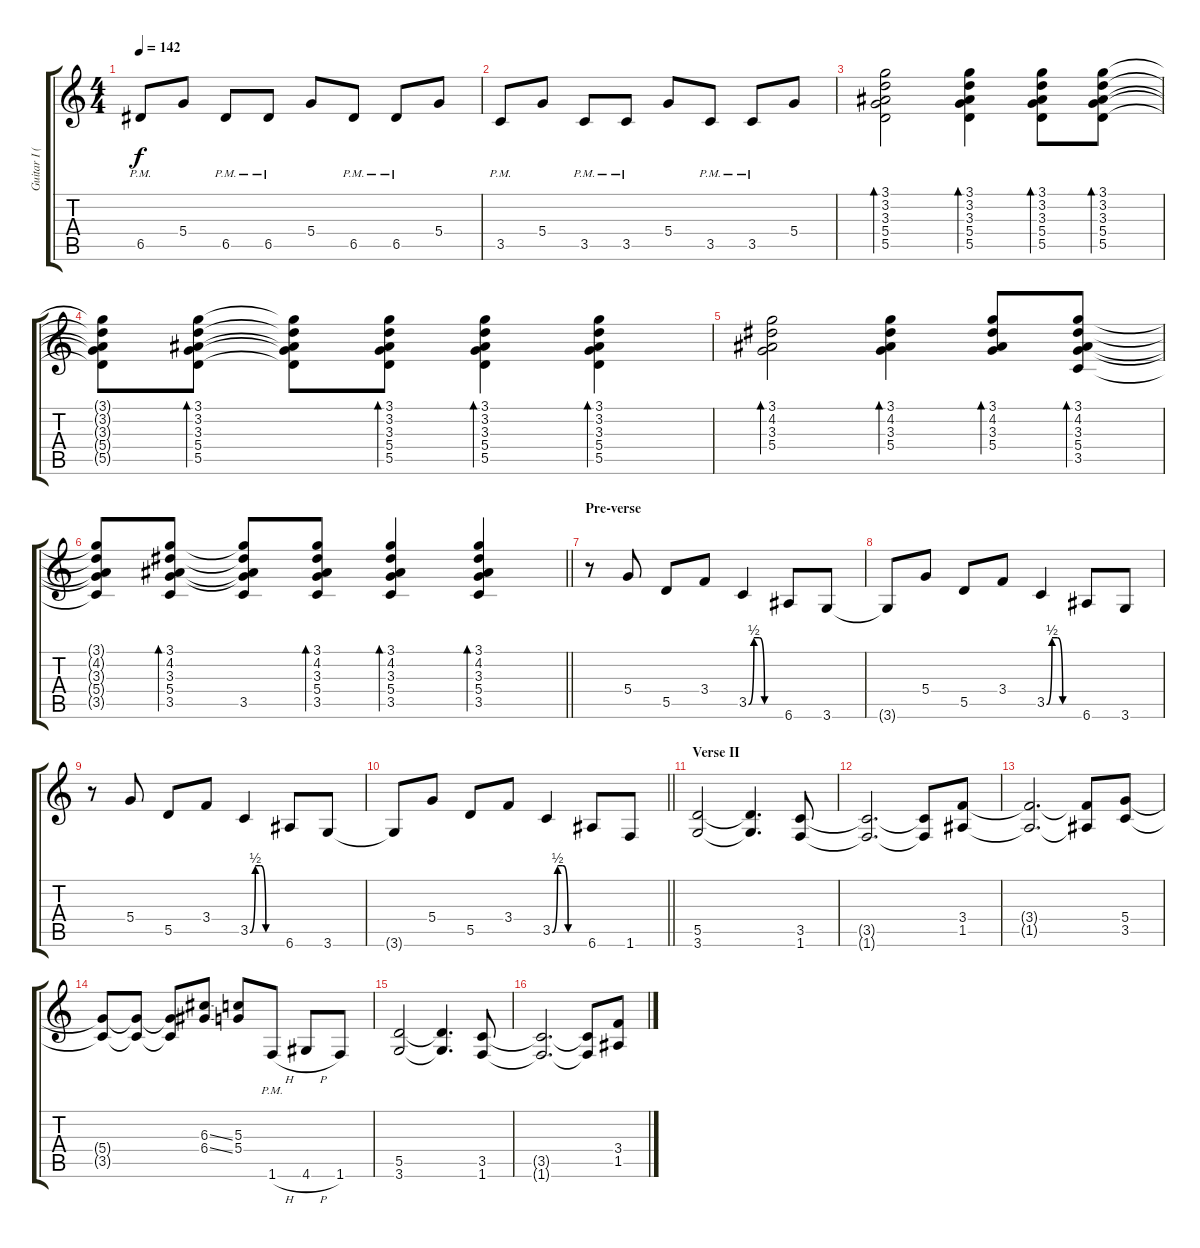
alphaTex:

\track ("Guitar I (Lead)" "Guitar I (") {instrument distortionguitar}
\staff {score tabs}
\tuning (E4 B3 G3 D3 A2 E2) {hide}
\ts (4 4)
\tempo 142
\clef g2
\ks c
6.5{pm}.8{dy f} 5.4.8 6.5{pm}.8 6.5{pm}.8 5.4.8 6.5{pm}.8 6.5{pm}.8 5.4.8 |
3.5{pm}.8 5.4.8 3.5{pm}.8 3.5{pm}.8 5.4.8 3.5{pm}.8 3.5{pm}.8 5.4.8 |
(3.1 3.2 3.3 5.4 5.5).2{bd 60 instrument electricguitarclean} (3.1 3.2 3.3 5.4 5.5).4{bd 60} (3.1 3.2 3.3 5.4 5.5).8{bd 60} (3.1 3.2 3.3 5.4 5.5).8{bd 60} |
(3.1{t} 3.2{t} 3.3{t} 5.4{t} 5.5{t}).8 (3.1 3.2 3.3 5.4 5.5).8{bd 60} (3.1{t} 3.2{t} 3.3{t} 5.4{t} 5.5{t}).8 (3.1 3.2 3.3 5.4 5.5).8{bd 60} (3.1 3.2 3.3 5.4 5.5).4{bd 60} (3.1 3.2 3.3 5.4 5.5).4{bd 60} |
(3.1 4.2 3.3 5.4).2{bd 60} (3.1 4.2 3.3 5.4).4{bd 60} (3.1 4.2 3.3 5.4).8{bd 60} (3.1 4.2 3.3 5.4 3.5).8{bd 60} |
\barLineRight lightlight
(3.1{t} 4.2{t} 3.3{t} 5.4{t} 3.5{t}).8 (3.1 4.2 3.3 5.4 3.5).8{bd 60} (3.1{t} 4.2{t} 3.3{t} 5.4{t} 3.5).8 (3.1 4.2 3.3 5.4 3.5).8{bd 60} (3.1 4.2 3.3 5.4 3.5).4{bd 60} (3.1 4.2 3.3 5.4 3.5).4{bd 60} |
\section ("" "Pre-verse")
r.8{instrument distortionguitar} 5.4.8 5.5.8 3.4.8 3.5{be (custom 0 0 10 2 20 2 30 0 60 0)}.4 6.6.8 3.6.8 |
3.6{t}.8 5.4.8 5.5.8 3.4.8 3.5{be (custom 0 0 10 2 20 2 30 0 60 0)}.4 6.6.8 3.6.8 |
r.8 5.4.8 5.5.8 3.4.8 3.5{be (custom 0 0 10 2 20 2 30 0 60 0)}.4 6.6.8 3.6.8 |
\barLineRight lightlight
3.6{t}.8 5.4.8 5.5.8 3.4.8 3.5{be (custom 0 0 10 2 20 2 30 0 60 0)}.4 6.6.8 1.6.8 |
\section ("" "Verse II")
(5.5 3.6).2 (5.5{t} 3.6{t}).4{d} (3.5 1.6).8 |
(3.5{t} 1.6{t}).2{d} (3.5{t} 1.6{t}).8 (3.4 1.5).8 |
(3.4{t} 1.5{t}).2{d} (3.4{t} 1.5{t}).8 (5.4 3.5).8 |
(5.4{t} 3.5{t}).8 (5.4{t} 3.5{t}).8 (5.4{t} 3.5{t}).8 (6.3{ss} 6.4{ss}).8 (5.3 5.4).8 1.6{h pm}.8 4.6{h}.8 1.6.8 |
(5.5 3.6).2 (5.5{t} 3.6{t}).4{d} (3.5 1.6).8 |
(3.5{t} 1.6{t}).2{d} (3.5{t} 1.6{t}).8 (3.4 1.5).8
